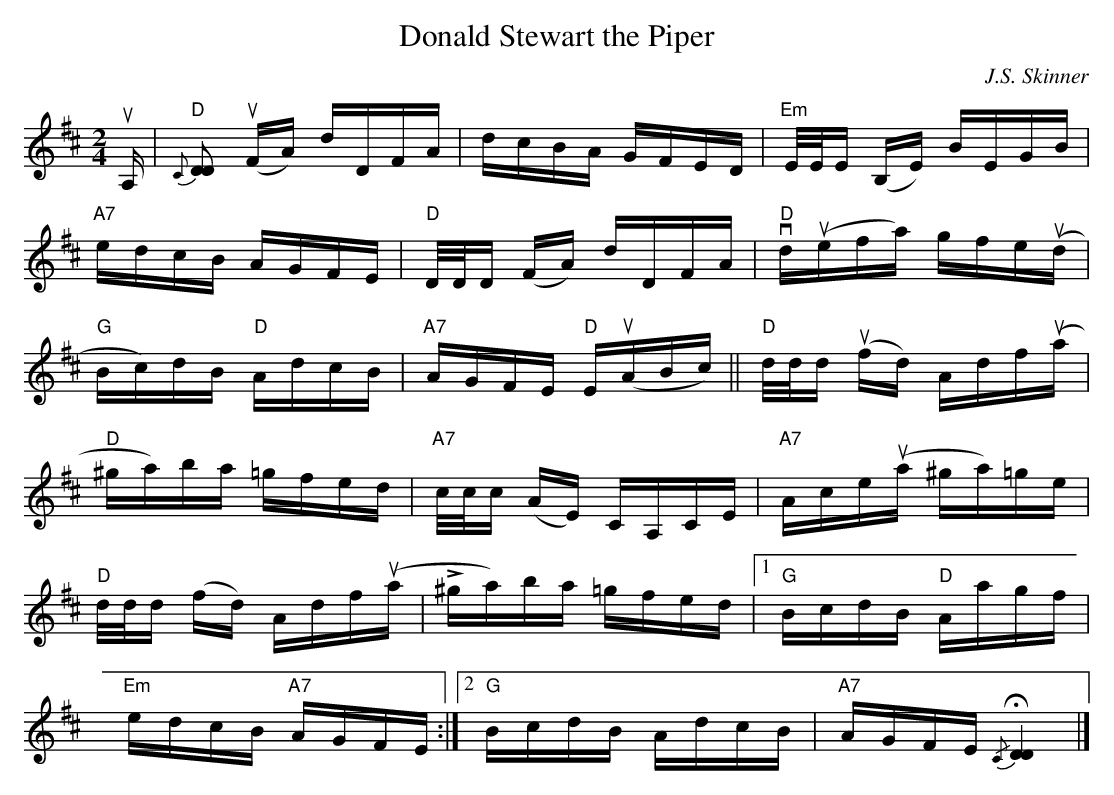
X:1
T:Donald Stewart the Piper
C:J.S. Skinner
Q:1/8=180
M:2/4
K:D
uA,|\
"D"{C}[D2D2] (uFA) dDFA|dcBA GFED|"Em"E/E/E (B,E) BEGB|
"A7"edcB AGFE|"D"D/D/D (FA) dDFA|"D"vd(uefa) gfe(ud|
"G"Bc)dB "D"AdcB|"A7"AGFE "D"E(uABc)||"D"d/d/d (ufd) Adf(ua|
"D"^ga)ba =gfed|"A7"c/c/c (AE) CA,CE|"A7"Ace(ua ^ga)=ge|
"D"d/d/d (fd) Adf(ua|L^ga)ba =gfed|1"G"BcdB "D"Aagf|
"Em"edcB "A7"AGFE:|2"G"BcdB AdcB|"A7"AGFE {/C}H[D4D4]|]
